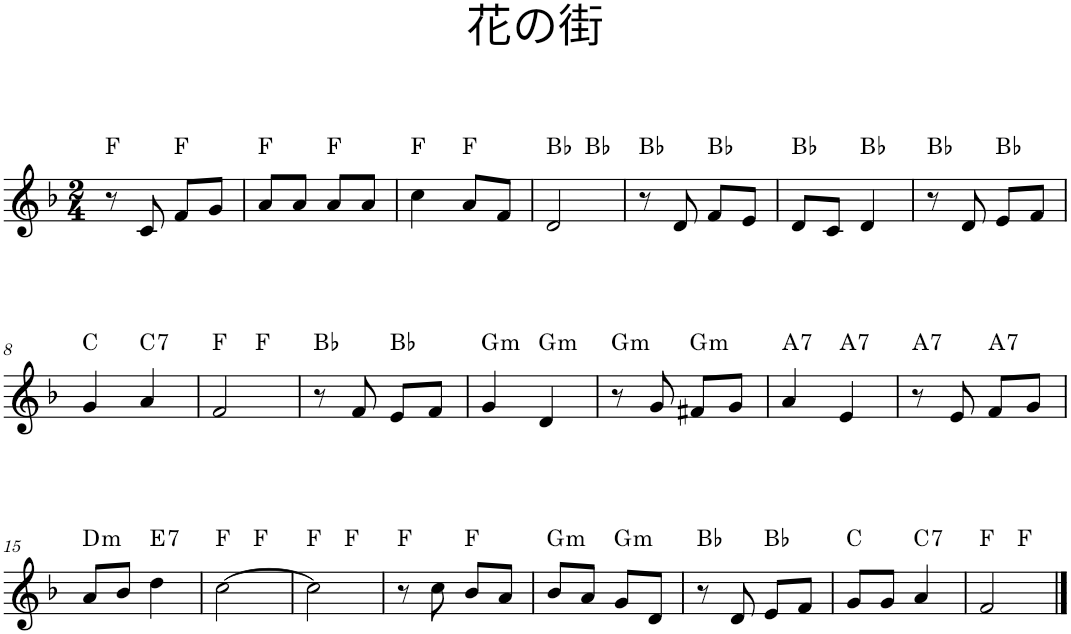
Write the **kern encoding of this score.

**kern	**harte
*part1	*part1
*staff1	*
*I"Piano	*
*I'Pno.	*
*clefG2	*
*k[b-]	*
*M2/4	*
=1	=1
8r	F:maj
8c/	.
8f/L	F:maj
8g/J	.
=2	=2
8a/L	F:maj
8a/J	.
8a/L	F:maj
8a/J	.
=3	=3
4cc\	F:maj
8a/L	F:maj
8f/J	.
=4	=4
*^	*
2d/	4ryy	Bb:maj
.	4ryy	Bb:maj
*v	*v	*
=5	=5
8r	Bb:maj
8d/	.
8f/L	Bb:maj
8e/J	.
=6	=6
8d/L	Bb:maj
8c/J	.
4d/	Bb:maj
=7	=7
8r	Bb:maj
8d/	.
8e/L	Bb:maj
8f/J	.
!!LO:LB:g=z
=8	=8
4g/	C:maj
!	!LO:H:kt=7
4a/	C:7
=9	=9
*^	*
2f/	4ryy	F:maj
.	4ryy	F:maj
*v	*v	*
=10	=10
8r	Bb:maj
8f/	.
8e/L	Bb:maj
8f/J	.
=11	=11
!	!LO:H:kt=m
4g/	G:min
!	!LO:H:kt=m
4d/	G:min
=12	=12
!	!LO:H:kt=m
8r	G:min
8g/	.
!	!LO:H:kt=m
8f#X/L	G:min
8g/J	.
=13	=13
!	!LO:H:kt=7
4a/	A:7
!	!LO:H:kt=7
4e/	A:7
=14	=14
!	!LO:H:kt=7
8r	A:7
8e/	.
!	!LO:H:kt=7
8f/L	A:7
8g/J	.
!!LO:LB:g=z
=15	=15
!	!LO:H:kt=m
8a/L	D:min
8b-/J	.
!	!LO:H:kt=7
4dd\	E:7
=16	=16
*^	*
[>2cc\	4ryy	F:maj
.	4ryy	F:maj
=17	=17	=17
2cc\]	4ryy	F:maj
.	4ryy	F:maj
*v	*v	*
=18	=18
8r	F:maj
8cc\	.
8b-/L	F:maj
8a/J	.
=19	=19
!	!LO:H:kt=m
8b-/L	G:min
8a/J	.
!	!LO:H:kt=m
8g/L	G:min
8d/J	.
=20	=20
8r	Bb:maj
8d/	.
8e/L	Bb:maj
8f/J	.
=21	=21
8g/L	C:maj
8g/J	.
!	!LO:H:kt=7
4a/	C:7
=22	=22
*^	*
2f/	4ryy	F:maj
.	4ryy	F:maj
*v	*v	*
==	==
*-	*-
